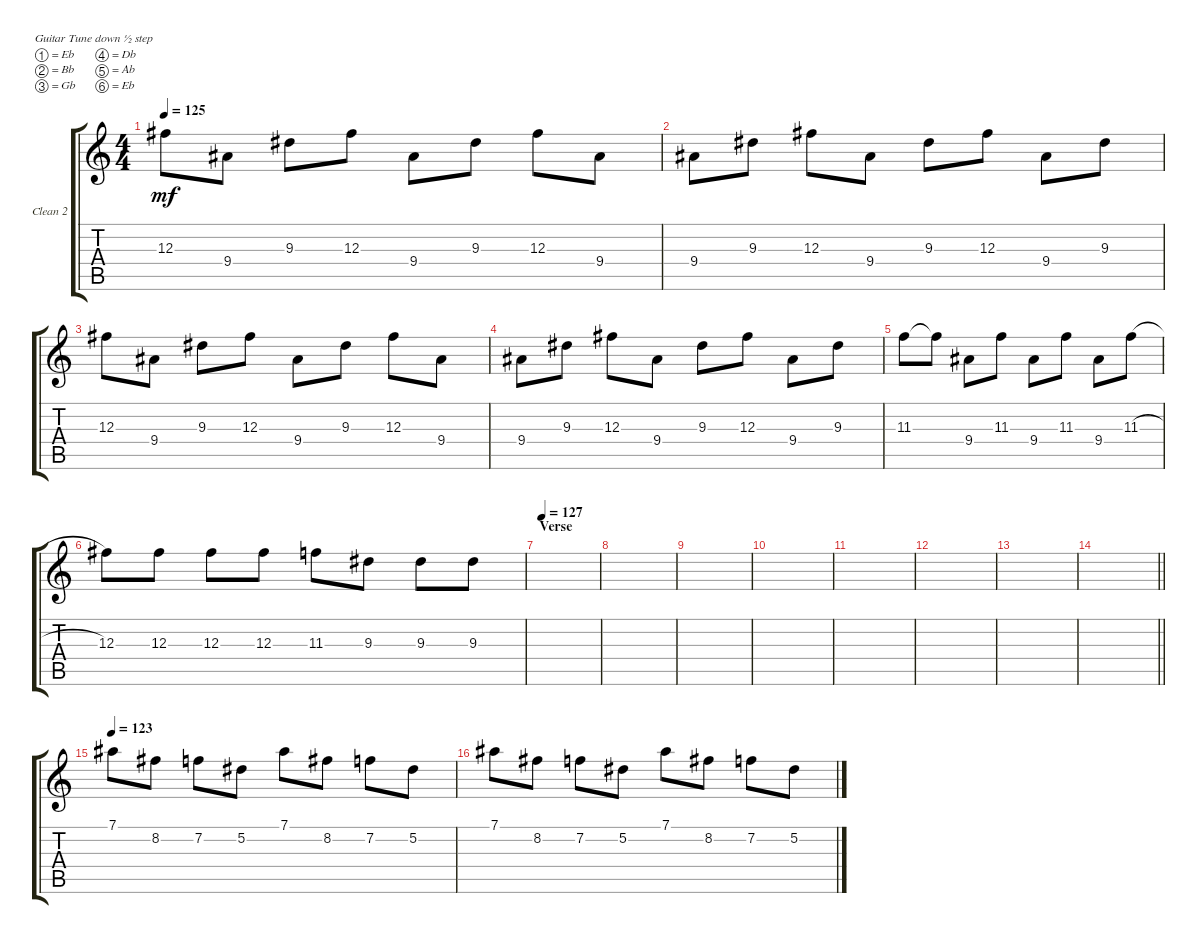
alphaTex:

\defaultSystemsLayout 4
\bracketExtendMode groupsimilarinstruments
\firstSystemTrackNameOrientation horizontal
\otherSystemsTrackNameOrientation horizontal
\chordDiagramsInScore
\track ("Clean II" "Clean 2") {instrument electricguitarclean}
\staff {score tabs}
\tuning (Eb4 Bb3 Gb3 Db3 Ab2 Eb2)
\ts (4 4)
\tempo 125
\clef g2
\ks c
12.3.8{dy mf} 9.4.8 9.3.8 12.3.8 9.4.8 9.3.8 12.3.8 9.4.8 |
9.4.8 9.3.8 12.3.8 9.4.8 9.3.8 12.3.8 9.4.8 9.3.8 |
12.3.8 9.4.8 9.3.8 12.3.8 9.4.8 9.3.8 12.3.8 9.4.8 |
9.4.8 9.3.8 12.3.8 9.4.8 9.3.8 12.3.8 9.4.8 9.3.8 |
11.3.8 11.3{t}.8 9.4.8 11.3.8 9.4.8 11.3.8 9.4.8 11.3{h}.8 |
12.3.8 12.3.8 12.3.8 12.3.8 11.3.8 9.3.8 9.3.8 9.3.8 |
\section ("" "Verse")
\tempo (127 0.0625)
|
|
|
|
|
|
|
\barLineRight lightlight
|
\tempo 123
7.1.8 8.2.8 7.2.8 5.2.8 7.1.8 8.2.8 7.2.8 5.2.8 |
7.1.8 8.2.8 7.2.8 5.2.8 7.1.8 8.2.8 7.2.8 5.2.8
